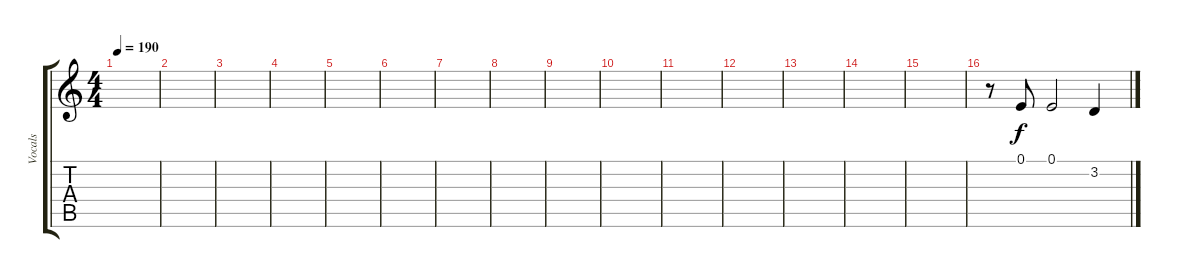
\track ("Vocals" "Vocals") {instrument trumpet}
\staff {score tabs}
\tuning (E4 B3 G3 D3 A2 E2) {hide}
\ts (4 4)
\tempo 190
\clef g2
\ks c
|
|
|
|
|
|
|
|
|
|
|
|
|
|
|
r.8 0.1.8 0.1.2 3.2.4
